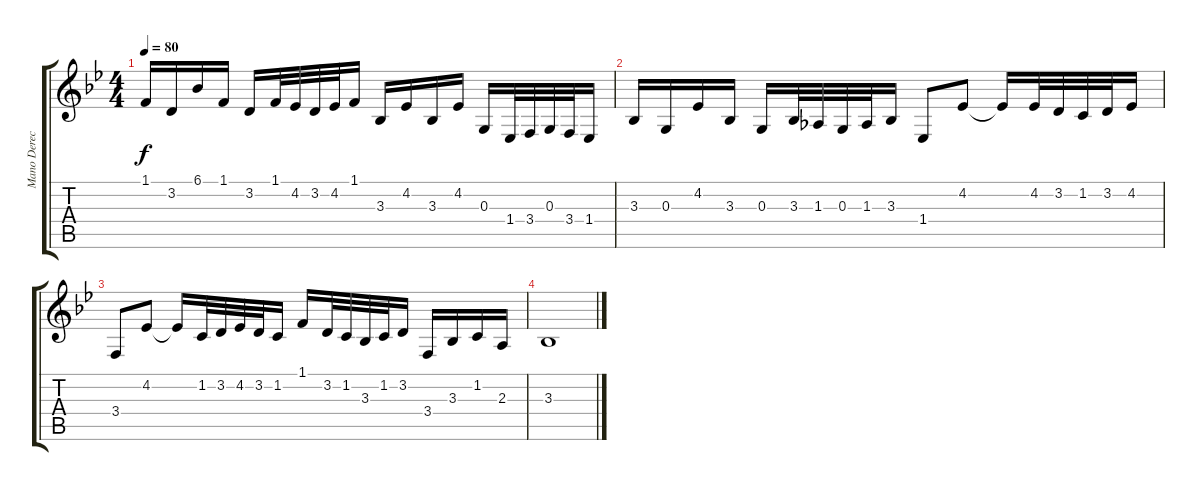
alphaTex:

\track ("Mano Derecha" "Mano Derec") {instrument acousticgrandpiano}
\staff {score tabs}
\tuning (E4 B3 G3 D3 A2 E2) {hide}
\ts (4 4)
\tempo 80
\clef g2
\ks bb
1.1.16{dy f} 3.2.16 6.1.16 1.1.16 3.2.16 1.1.32 4.2.32 3.2.32 4.2.32 1.1.16 3.3.16 4.2.16 3.3.16 4.2.16 0.3.16 1.4.32 3.4.32 0.3.32 3.4.32 1.4.16 |
3.3.16 0.3.16 4.2.16 3.3.16 0.3.16 3.3.32 1.3.32 0.3.32 1.3.32 3.3.16 1.4.8 4.2.8 4.2{t}.16 4.2.32 3.2.32 1.2.32 3.2.32 4.2.16 |
3.4.8 4.2.8 4.2{t}.16 1.2.32 3.2.32 4.2.32 3.2.32 1.2.16 1.1.16 3.2.32 1.2.32 3.3.32 1.2.32 3.2.16 3.4.16 3.3.16 1.2.16 2.3.16 |
3.3.1
